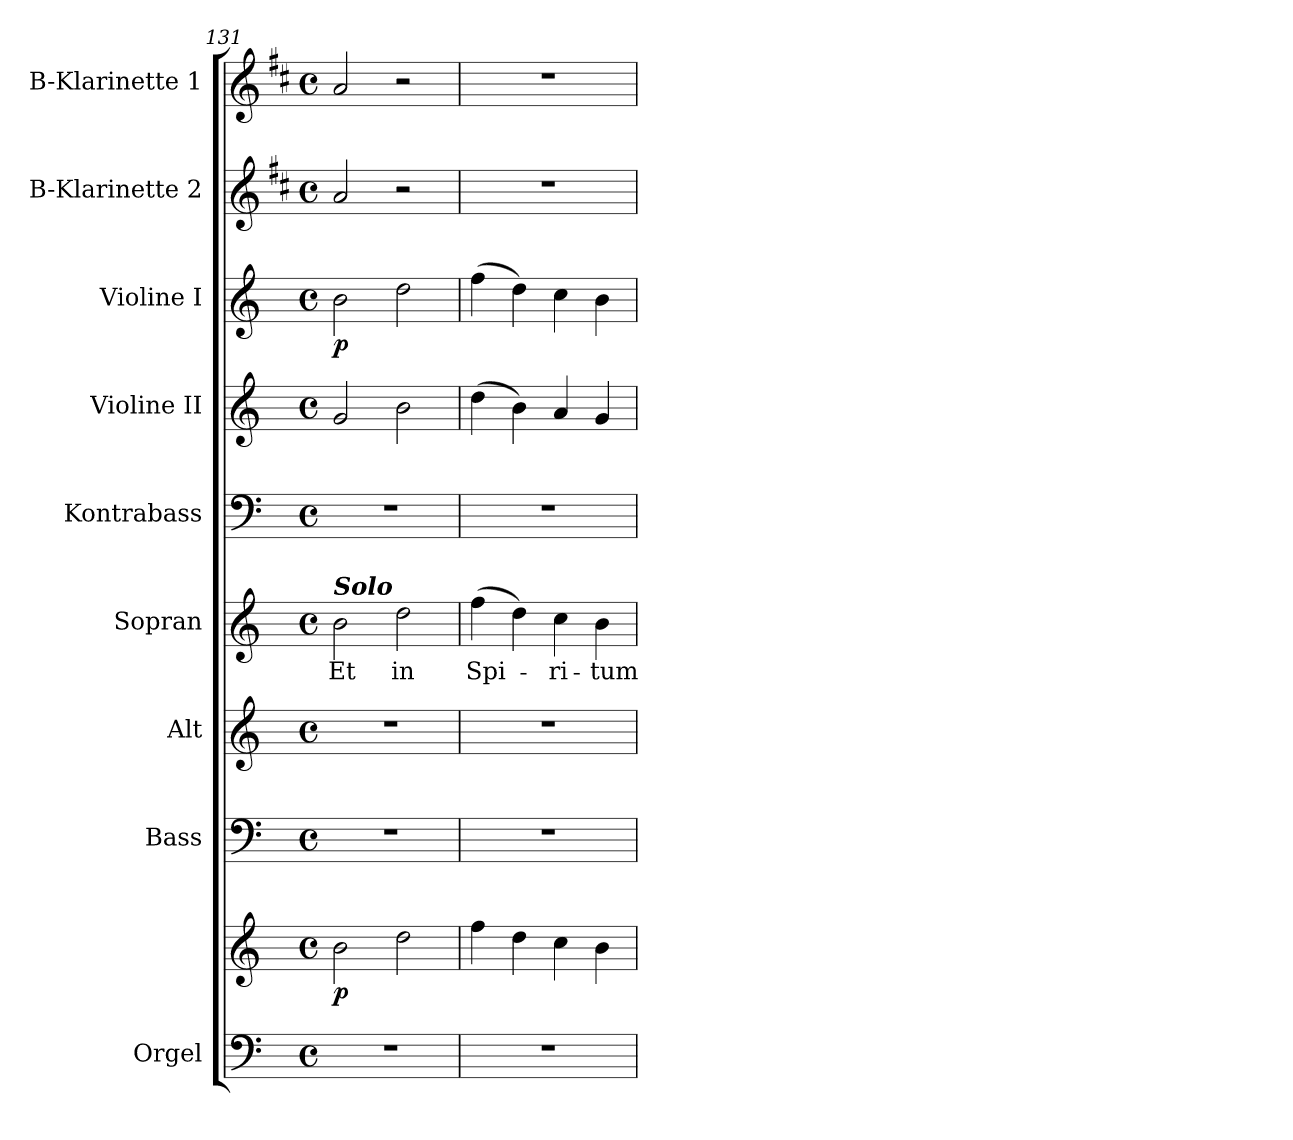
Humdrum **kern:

**kern	**kern	**dynam	**kern	**kern	**kern	**text	**kern	**kern	**kern	**dynam	**kern	**kern
*part9	*part9	*part9	*part8	*part7	*part6	*part6	*part5	*part4	*part3	*part3	*part2	*part1
*staff10	*staff9	*staff9/10	*staff8	*staff7	*staff6	*staff6	*staff5	*staff4	*staff3	*staff3	*staff2	*staff1
*I"Orgel	*	*	*I"Bass	*I"Alt	*I"Sopran	*	*I"Kontrabass	*I"Violine II	*I"Violine I	*	*I"B-Klarinette 2	*I"B-Klarinette 1
*I'Org.	*	*	*I'B.	*I'A.	*I'S.	*	*I'Kb.	*I'Vl. II	*I'Vl. I	*	*I'B Kl. 2	*I'B Kl. 1
*clefF4	*clefG2	*	*clefF4	*clefG2	*clefG2	*	*clefF4	*clefG2	*clefG2	*	*clefG2	*clefG2
*	*	*	*	*	*	*	*ITrd7c12	*	*	*	*ITrd1c2	*ITrd1c2
*k[]	*k[]	*	*k[]	*k[]	*k[]	*	*k[]	*k[]	*k[]	*	*k[]	*k[]
*C:	*C:	*	*C:	*C:	*C:	*	*C:	*C:	*C:	*	*C:	*C:
*M4/4	*M4/4	*	*M4/4	*M4/4	*M4/4	*	*M4/4	*M4/4	*M4/4	*	*M4/4	*M4/4
*met(c)	*met(c)	*	*met(c)	*met(c)	*met(c)	*	*met(c)	*met(c)	*met(c)	*	*met(c)	*met(c)
=131	=131	=131	=131	=131	=131	=131	=131	=131	=131	=131	=131	=131
!	!	!	!	!	!LO:TX:a:Bi:t=Solo	!	!	!	!	!	!	!
!	!	!LO:DY:b	!	!	!	!LO:LY:b	!	!	!	!LO:DY:b	!	!
1r	2b\	p	1r	1r	2b\	Et	1r	2g/	2b\	p	2g/	2g/
!	!	!	!	!	!	!LO:LY:b	!	!	!	!	!	!
.	2dd\	.	.	.	2dd\	in	.	2b\	2dd\	.	2r	2r
=132	=132	=132	=132	=132	=132	=132	=132	=132	=132	=132	=132	=132
!	!	!	!	!	!	!LO:LY:b	!	!	!	!	!	!
1r	4ff\	.	1r	1r	(>4ff\	Spi-	1r	(>4dd\	(>4ff\	.	1r	1r
.	4dd\	.	.	.	4dd\)	.	.	4b\)	4dd\)	.	.	.
!	!	!	!	!	!	!LO:LY:b	!	!	!	!	!	!
.	4cc\	.	.	.	4cc\	-ri-	.	4a/	4cc\	.	.	.
!	!	!	!	!	!	!LO:LY:b	!	!	!	!	!	!
.	4b\	.	.	.	4b\	-tum	.	4g/	4b\	.	.	.
=	=	=	=	=	=	=	=	=	=	=	=	=
*-	*-	*-	*-	*-	*-	*-	*-	*-	*-	*-	*-	*-
